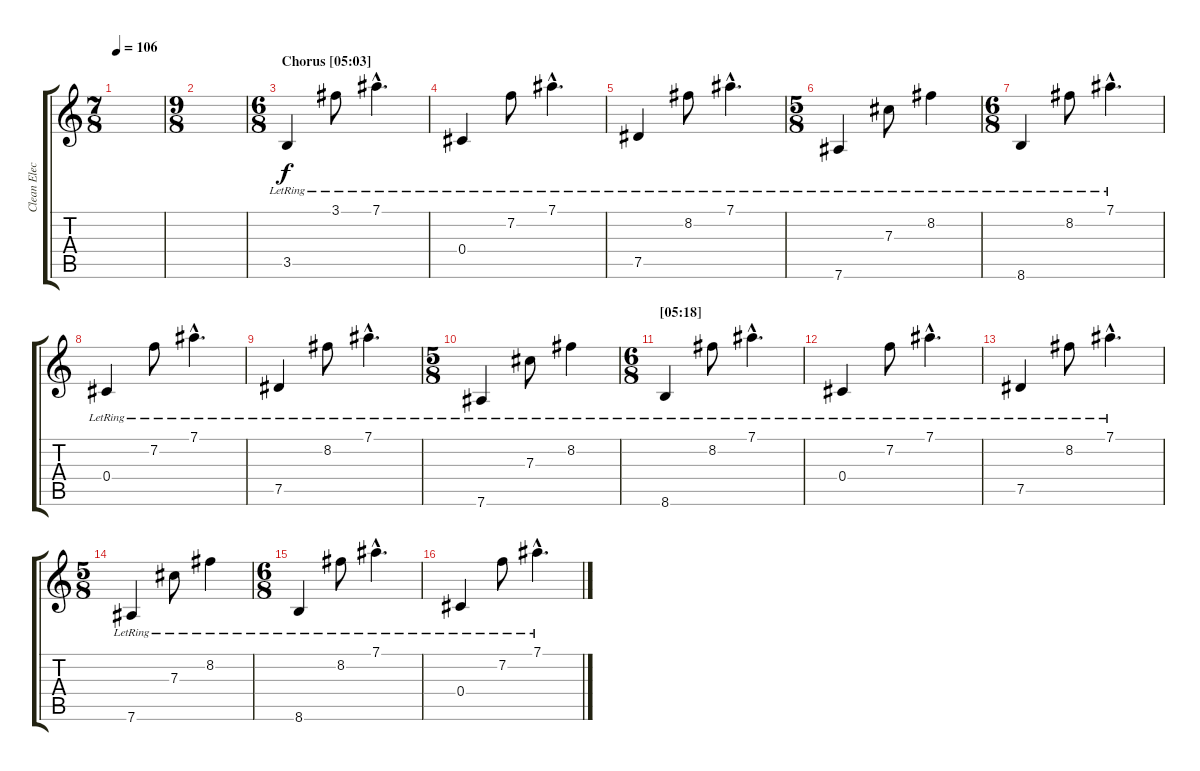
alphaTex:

\track ("Clean Electric" "Clean Elec") {instrument acousticguitarnylon}
\staff {score tabs}
\tuning (Eb4 Bb3 Gb3 Db3 Ab2 Eb2) {hide}
\ts (7 8)
\tempo 106
\clef g2
\ks c
|
\ts (9 8)
|
\ts (6 8)
\section ("" "Chorus [05:03]")
3.5{lr}.4{dy f} 3.1{lr}.8 7.1{hac lr}.4{d} |
0.4{lr}.4 7.2{lr}.8 7.1{hac lr}.4{d} |
7.5{lr}.4 8.2{lr}.8 7.1{hac lr}.4{d} |
\ts (5 8)
7.6{lr}.4 7.3{lr}.8 8.2{lr}.4 |
\ts (6 8)
\section ("" "")
8.6{lr}.4 8.2{lr}.8 7.1{hac lr}.4{d} |
0.4{lr}.4 7.2{lr}.8 7.1{hac lr}.4{d} |
7.5{lr}.4 8.2{lr}.8 7.1{hac lr}.4{d} |
\ts (5 8)
7.6{lr}.4 7.3{lr}.8 8.2{lr}.4 |
\ts (6 8)
\section ("" "[05:18]")
8.6{lr}.4 8.2{lr}.8 7.1{hac lr}.4{d} |
0.4{lr}.4 7.2{lr}.8 7.1{hac lr}.4{d} |
7.5{lr}.4 8.2{lr}.8 7.1{hac lr}.4{d} |
\ts (5 8)
7.6{lr}.4 7.3{lr}.8 8.2{lr}.4 |
\ts (6 8)
\section ("" "")
8.6{lr}.4 8.2{lr}.8 7.1{hac lr}.4{d} |
0.4{lr}.4 7.2{lr}.8 7.1{hac lr}.4{d}
